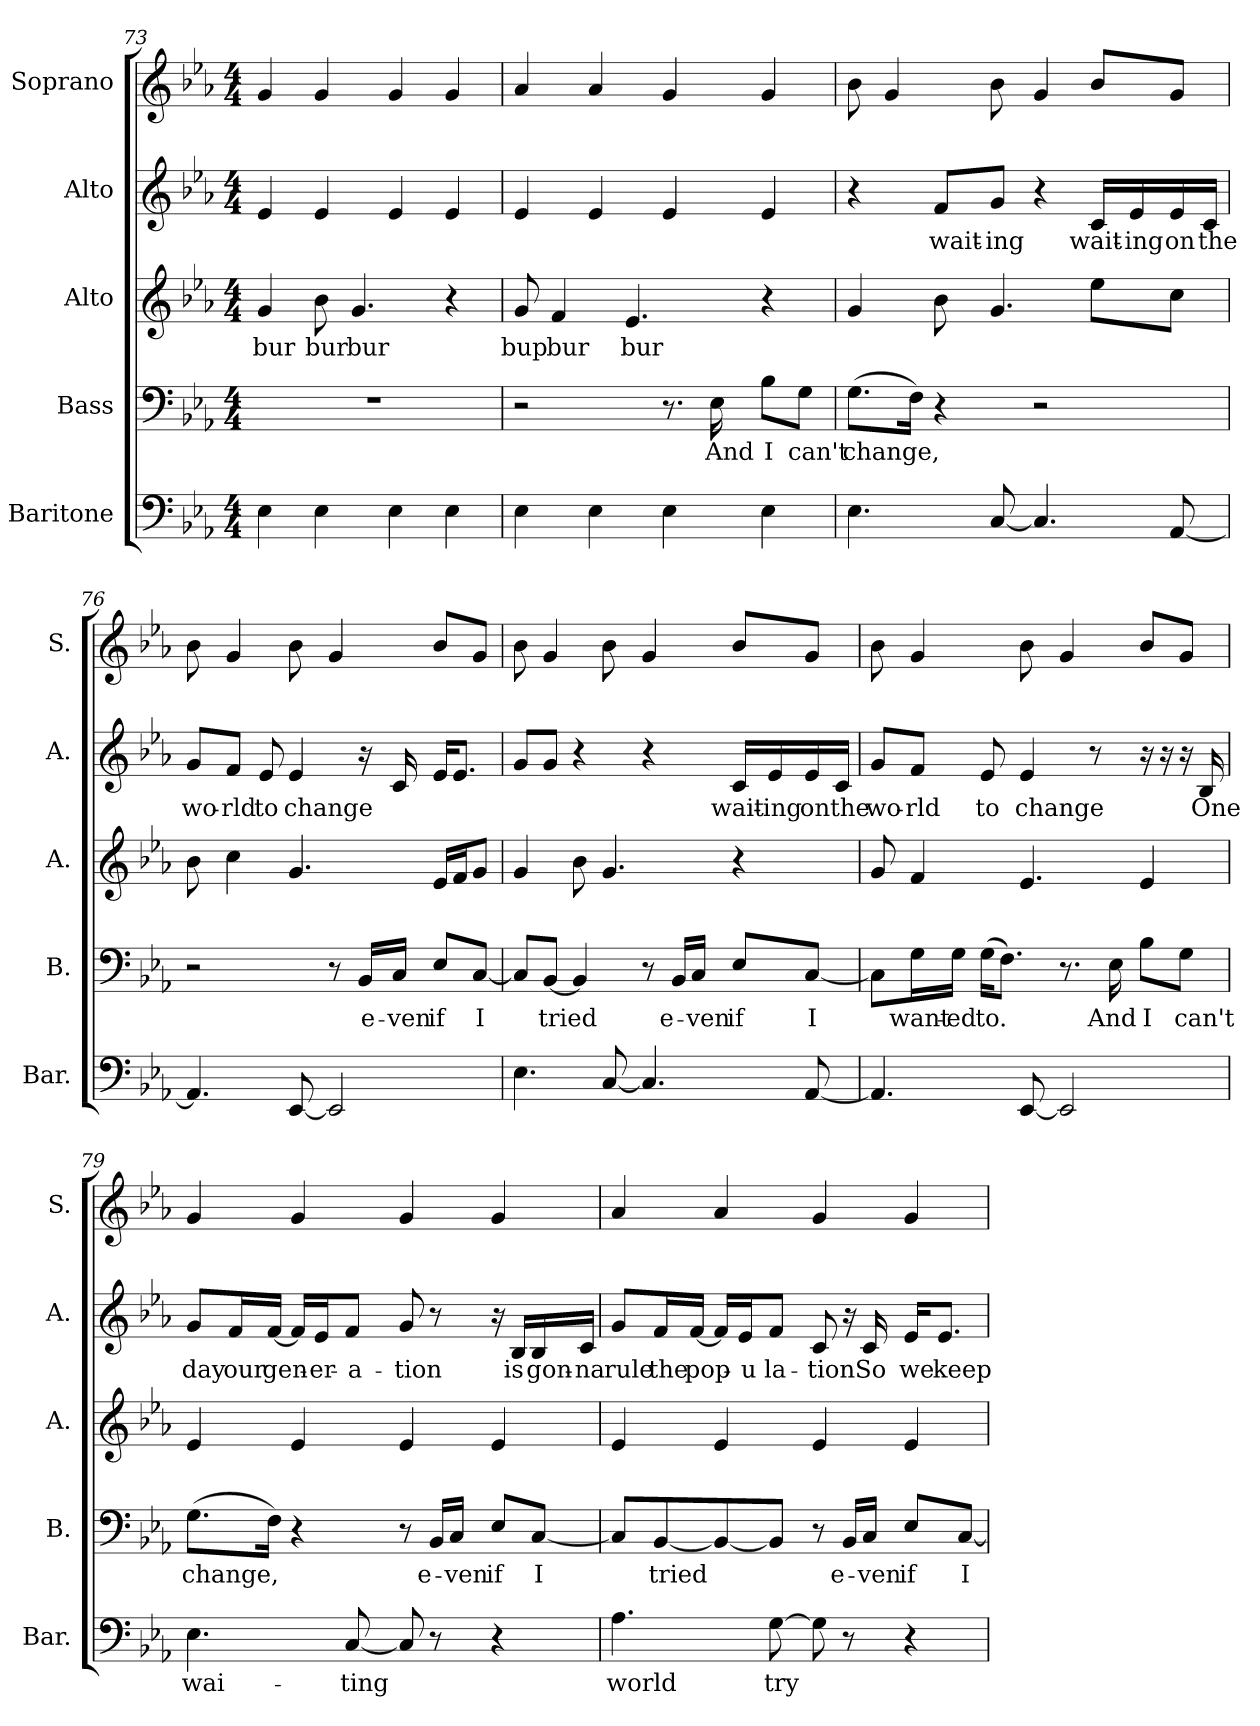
**kern	**text	**kern	**text	**kern	**text	**kern	**text	**kern
*part5	*part5	*part4	*part4	*part3	*part3	*part2	*part2	*part1
*staff5	*staff5	*staff4	*staff4	*staff3	*staff3	*staff2	*staff2	*staff1
*I"Baritone	*	*I"Bass	*	*I"Alto	*	*I"Alto	*	*I"Soprano
*I'Bar.	*	*I'B.	*	*I'A.	*	*I'A.	*	*I'S.
*clefF4	*	*clefF4	*	*clefG2	*	*clefG2	*	*clefG2
*k[b-e-a-]	*	*k[b-e-a-]	*	*k[b-e-a-]	*	*k[b-e-a-]	*	*k[b-e-a-]
*M4/4	*	*M4/4	*	*M4/4	*	*M4/4	*	*M4/4
=73	=73	=73	=73	=73	=73	=73	=73	=73
4E-\	.	1r	.	4g/	bur	4e-/	.	4g/
4E-\	.	.	.	8b-\	bur	4e-/	.	4g/
.	.	.	.	4.g/	bur	.	.	.
4E-\	.	.	.	.	.	4e-/	.	4g/
4E-\	.	.	.	4r	.	4e-/	.	4g/
=74	=74	=74	=74	=74	=74	=74	=74	=74
4E-\	.	2r	.	8g/	bup	4e-/	.	4a-/
.	.	.	.	4f/	bur	.	.	.
4E-\	.	.	.	.	.	4e-/	.	4a-/
.	.	.	.	4.e-/	bur	.	.	.
4E-\	.	8.r	.	.	.	4e-/	.	4g/
.	.	16E-\	And	.	.	.	.	.
4E-\	.	8B-\L	I	4r	.	4e-/	.	4g/
.	.	8G\J	can't	.	.	.	.	.
!!LO:LB:g=z
=75	=75	=75	=75	=75	=75	=75	=75	=75
4.E-\	.	(8.G\L	change,	4g/	.	4r	.	8b-\
.	.	.	.	.	.	.	.	4g/
.	.	16F\Jk)	.	.	.	.	.	.
.	.	4r	.	8b-\	.	8f/L	wait-	.
[8C/	.	.	.	4.g/	.	8g/J	-ing	8b-\
4.C/]	.	2r	.	.	.	4r	.	4g/
.	.	.	.	8ee-\L	.	16c/LL	wait-	8b-/L
.	.	.	.	.	.	16e-/	-ing	.
[8AA-/	.	.	.	8cc\J	.	16e-/	on	8g/J
.	.	.	.	.	.	16c/JJ	the	.
=76	=76	=76	=76	=76	=76	=76	=76	=76
4.AA-/]	.	2r	.	8b-\	.	8g/L	wo-	8b-\
.	.	.	.	4cc\	.	8f/J	-rld	4g/
.	.	.	.	.	.	8e-/	to	.
[8EE-/	.	.	.	4.g/	.	4e-/	change	8b-\
2EE-/]	.	8r	.	.	.	.	.	4g/
.	.	16BB-/LL	e-	.	.	16r	.	.
.	.	16C/JJ	-ven	.	.	16c/	.	.
.	.	8E-/L	if	16e-/LL	.	16e-/KL	.	8b-/L
.	.	.	.	16f/J	.	8.e-/J	.	.
.	.	[8C/J	I	8g/J	.	.	.	8g/J
!!LO:PB:g=z
=77	=77	=77	=77	=77	=77	=77	=77	=77
4.E-\	.	8C/L]	.	4g/	.	8g/L	.	8b-\
.	.	[8BB-/J	tried	.	.	8g/J	.	4g/
.	.	4BB-/]	.	8b-\	.	4r	.	.
[8C/	.	.	.	4.g/	.	.	.	8b-\
4.C/]	.	8r	.	.	.	4r	.	4g/
.	.	16BB-/LL	e-	.	.	.	.	.
.	.	16C/JJ	-ven	.	.	.	.	.
.	.	8E-/L	if	4r	.	16c/LL	wait-	8b-/L
.	.	.	.	.	.	16e-/	-ing	.
[8AA-/	.	[8C/J	I	.	.	16e-/	on	8g/J
.	.	.	.	.	.	16c/JJ	the	.
=78	=78	=78	=78	=78	=78	=78	=78	=78
4.AA-/]	.	8C\L]	.	8g/	.	8g/L	wo-	8b-\
.	.	16G\L	want-	4f/	.	8f/J	-rld	4g/
.	.	16G\JJ	-ed	.	.	.	.	.
.	.	(16G\KL	to.	.	.	8e-/	to	.
.	.	8.F\J)	.	.	.	.	.	.
[8EE-/	.	.	.	4.e-/	.	4e-/	change	8b-\
2EE-/]	.	8.r	.	.	.	.	.	4g/
.	.	.	.	.	.	8r	.	.
.	.	16E-\	And	.	.	.	.	.
.	.	8B-\L	I	4e-/	.	16r	.	8b-/L
.	.	.	.	.	.	16r	.	.
.	.	8G\J	can't	.	.	16r	.	8g/J
.	.	.	.	.	.	16B-/	One	.
!!LO:LB:g=z
=79	=79	=79	=79	=79	=79	=79	=79	=79
4.E-\	wai-	(8.G\L	change,	4e-/	.	8g/L	day	4g/
.	.	.	.	.	.	16f/L	our	.
.	.	16F\Jk)	.	.	.	[16f/JJ	gen-	.
.	.	4r	.	4e-/	.	16f/LL]	.	4g/
.	.	.	.	.	.	16e-/J	-er-	.
[8C/	-ting	.	.	.	.	8f/J	-a-	.
8C/]	.	8r	.	4e-/	.	8g/	-tion	4g/
8r	.	16BB-/LL	e-	.	.	8r	.	.
.	.	16C/JJ	-ven	.	.	.	.	.
4r	.	8E-/L	if	4e-/	.	16r	.	4g/
.	.	.	.	.	.	16B-/LL	is	.
.	.	[8C/J	I	.	.	16B-/	gon-	.
.	.	.	.	.	.	16c/JJ	-na	.
=80	=80	=80	=80	=80	=80	=80	=80	=80
4.A-\	world	8C/L]	.	4e-/	.	8g/L	rule	4a-/
.	.	[8BB-/	tried	.	.	16f/L	the	.
.	.	.	.	.	.	[16f/JJ	pop-	.
.	.	8BB-/_	.	4e-/	.	16f/LL]	.	4a-/
.	.	.	.	.	.	16e-/J	-u	.
[8G\	try	8BB-/J]	.	.	.	8f/J	la-	.
8G\]	.	8r	.	4e-/	.	8c/	-tion	4g/
8r	.	16BB-/LL	e-	.	.	16r	.	.
.	.	16C/JJ	-ven	.	.	16c/	So	.
4r	.	8E-/L	if	4e-/	.	16e-/KL	we	4g/
.	.	.	.	.	.	8.e-/J	keep	.
.	.	[8C/J	I	.	.	.	.	.
=	=	=	=	=	=	=	=	=
*-	*-	*-	*-	*-	*-	*-	*-	*-
